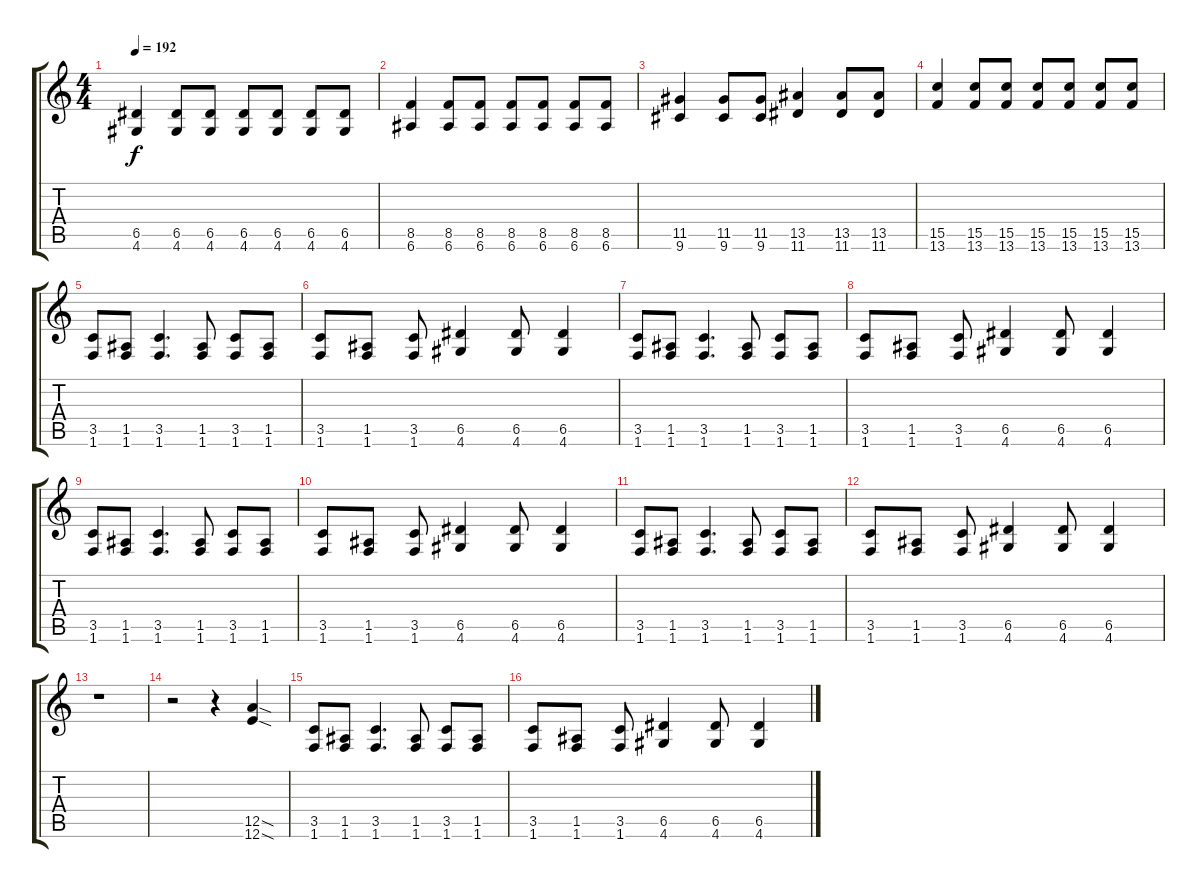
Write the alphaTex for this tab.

\track "" {instrument distortionguitar}
\staff {score tabs}
\tuning (E4 B3 G3 D3 A2 E2) {hide}
\ts (4 4)
\tempo 192
\clef g2
\ks c
(6.5 4.6).4{dy f} (6.5 4.6).8 (6.5 4.6).8 (6.5 4.6).8 (6.5 4.6).8 (6.5 4.6).8 (6.5 4.6).8 |
(8.5 6.6).4 (8.5 6.6).8 (8.5 6.6).8 (8.5 6.6).8 (8.5 6.6).8 (8.5 6.6).8 (8.5 6.6).8 |
(11.5 9.6).4 (11.5 9.6).8 (11.5 9.6).8 (13.5 11.6).4 (13.5 11.6).8 (13.5 11.6).8 |
(15.5 13.6).4 (15.5 13.6).8 (15.5 13.6).8 (15.5 13.6).8 (15.5 13.6).8 (15.5 13.6).8 (15.5 13.6).8 |
(3.5 1.6).8 (1.5 1.6).8 (3.5 1.6).4{d} (1.5 1.6).8 (3.5 1.6).8 (1.5 1.6).8 |
(3.5 1.6).8 (1.5 1.6).8 (3.5 1.6).8 (6.5 4.6).4 (6.5 4.6).8 (6.5 4.6).4 |
(3.5 1.6).8 (1.5 1.6).8 (3.5 1.6).4{d} (1.5 1.6).8 (3.5 1.6).8 (1.5 1.6).8 |
(3.5 1.6).8 (1.5 1.6).8 (3.5 1.6).8 (6.5 4.6).4 (6.5 4.6).8 (6.5 4.6).4 |
(3.5 1.6).8 (1.5 1.6).8 (3.5 1.6).4{d} (1.5 1.6).8 (3.5 1.6).8 (1.5 1.6).8 |
(3.5 1.6).8 (1.5 1.6).8 (3.5 1.6).8 (6.5 4.6).4 (6.5 4.6).8 (6.5 4.6).4 |
(3.5 1.6).8 (1.5 1.6).8 (3.5 1.6).4{d} (1.5 1.6).8 (3.5 1.6).8 (1.5 1.6).8 |
(3.5 1.6).8 (1.5 1.6).8 (3.5 1.6).8 (6.5 4.6).4 (6.5 4.6).8 (6.5 4.6).4 |
r.1 |
r.2 r.4 (12.5{sod} 12.6{sod}).4 |
(3.5 1.6).8 (1.5 1.6).8 (3.5 1.6).4{d} (1.5 1.6).8 (3.5 1.6).8 (1.5 1.6).8 |
(3.5 1.6).8 (1.5 1.6).8 (3.5 1.6).8 (6.5 4.6).4 (6.5 4.6).8 (6.5 4.6).4
